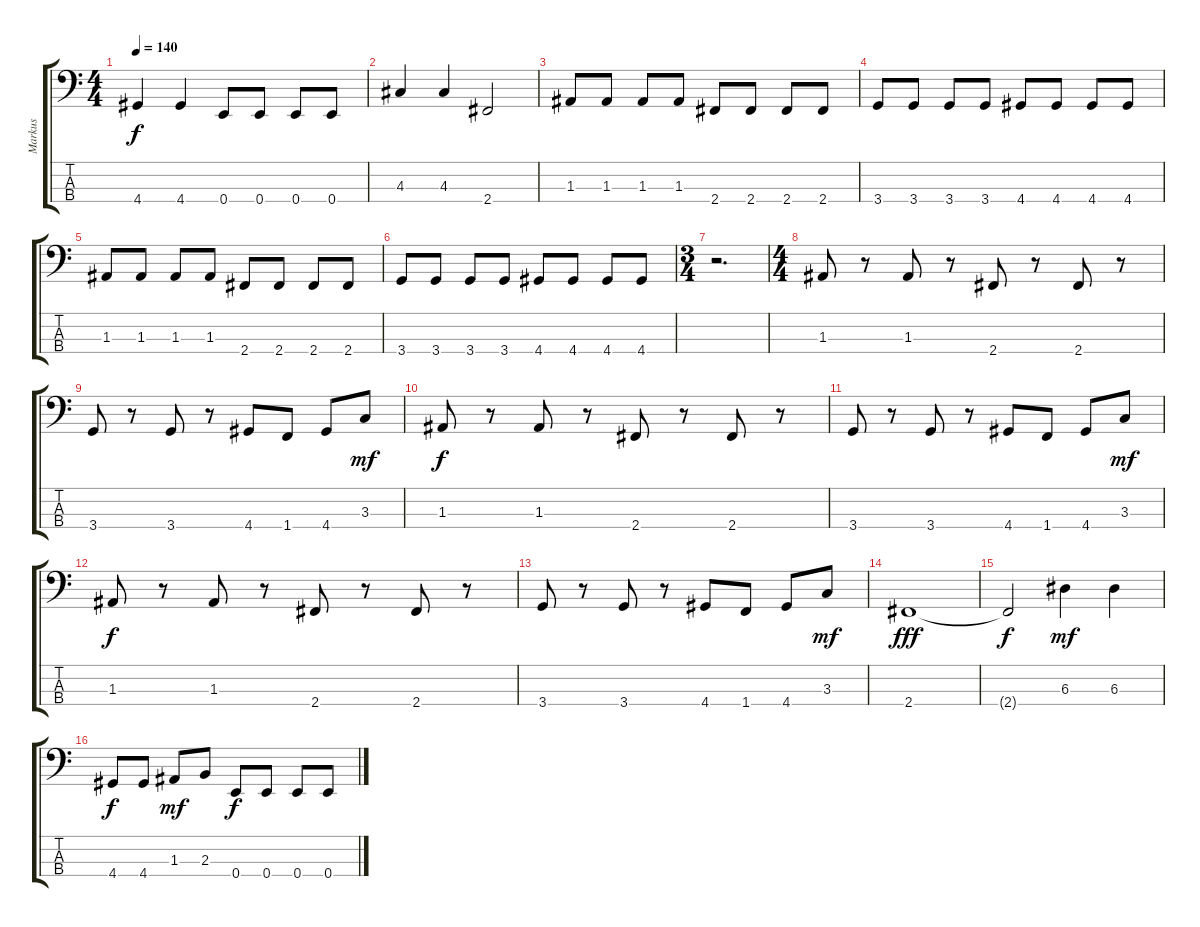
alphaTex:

\track ("Markus" "Markus") {instrument electricbassfinger}
\staff {score tabs}
\tuning (G2 D2 A1 E1) {hide}
\ts (4 4)
\tempo 140
\clef f4
\ks c
4.4.4{dy f} 4.4.4 0.4.8 0.4.8 0.4.8 0.4.8 |
4.3.4 4.3.4 2.4.2 |
1.3.8 1.3.8 1.3.8 1.3.8 2.4.8 2.4.8 2.4.8 2.4.8 |
3.4.8 3.4.8 3.4.8 3.4.8 4.4.8 4.4.8 4.4.8 4.4.8 |
1.3.8 1.3.8 1.3.8 1.3.8 2.4.8 2.4.8 2.4.8 2.4.8 |
3.4.8 3.4.8 3.4.8 3.4.8 4.4.8 4.4.8 4.4.8 4.4.8 |
\ts (3 4)
r.2{d} |
\ts (4 4)
1.3.8 r.8 1.3.8 r.8 2.4.8 r.8 2.4.8 r.8 |
3.4.8 r.8 3.4.8 r.8 4.4.8 1.4.8 4.4.8 3.3.8{dy mf} |
1.3.8{dy f} r.8 1.3.8 r.8 2.4.8 r.8 2.4.8 r.8 |
3.4.8 r.8 3.4.8 r.8 4.4.8 1.4.8 4.4.8 3.3.8{dy mf} |
1.3.8{dy f} r.8 1.3.8 r.8 2.4.8 r.8 2.4.8 r.8 |
3.4.8 r.8 3.4.8 r.8 4.4.8 1.4.8 4.4.8 3.3.8{dy mf} |
2.4.1{dy fff} |
2.4{t}.2{dy f} 6.3.4{dy mf} 6.3.4 |
4.4.8{dy f} 4.4.8 1.3.8{dy mf} 2.3.8 0.4.8{dy f} 0.4.8 0.4.8 0.4.8
